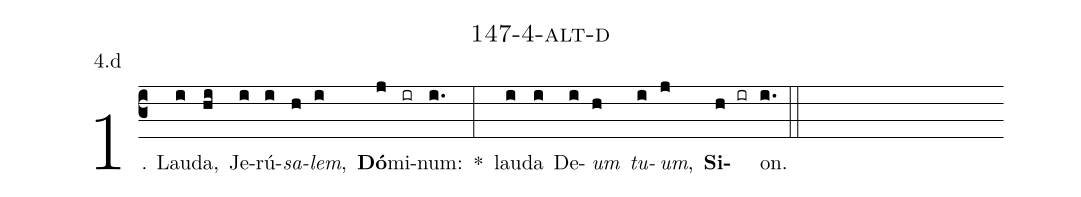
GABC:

name: 147-4-alt-d;
annotation: 4.d;
%%
(c3)1. Lau(i)da,(hi) Je(i)rú(i)<i>sa</i>(h)<i>lem</i>,(i) <b>Dó</b>(j)mi(ir)num:(i.) *(:) lau(i)da(i) De(i)<i>um</i>(h) <i>tu</i>(i)<i>um</i>,(j) <b>Si</b>(h ir)on.(i.) (::)
